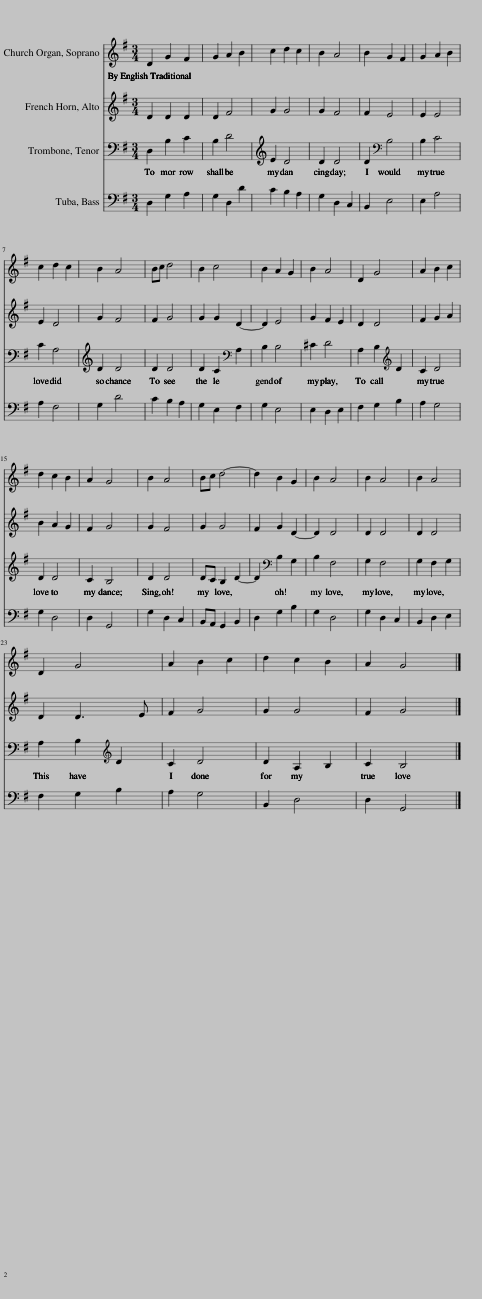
X:1
%%score 1 2 3 4
L:1/8
M:3/4
I:linebreak $
K:G
V:1 treble
V:2 treble
V:3 bass
V:4 bass
V:1
 D2 G2 F2 | G2 A2 B2 | c2 d2 c2 | B2 A4 | B2 G2 F2 | %5
 G2 A2 B2 |$ c2 d2 c2 | B2 A4 | Bc d4 | B2 c4 | %10
 B2 A2 G2 | B2 A4 | D2 G4 | A2 B2 c2 |$ d2 c2 B2 | %15
 A2 G4 | B2 A4 | Bc d4- | d2 B2 G2 | B2 A4 | %20
 B2 A4 | B2 A4 |$ D2 G4 | A2 B2 c2 | d2 c2 B2 | %25
 A2 G4 |] %26
V:2
 D2 D2 D2 | D2 F4 | G2 G4 | G2 F4 | F2 E4 | %5
 E2 E4 |$ E2 D4 | G2 F4 | F2 G4 | G2 G2 D2- | %10
 D2 E4 | G2 F2 E2 | D2 D4 | F2 G2 A2 |$ B2 A2 G2 | %15
 F2 G4 | G2 F4 | G2 G4 | F2 G2 D2- | D2 D4 | %20
 D2 D4 | D2 D4 |$ D2 D3 E | F2 G4 | G2 G4 | %25
 F2 G4 |] %26
V:3
 D,2 B,2 C2 | B,2 D4 | E2 D4 | D2 D4 | D2[K:bass] B,4 | %5
 B,2 C4 |$ C2 A,4 | D2 D4 | D2 D4 | D2 C2[K:bass] A,2 | %10
 B,2 B,4 | ^C2 D4 | A,2 B,2[K:treble] D2 | C2 D4 |$ D2 D4 | %15
 C2 B,4 | D2 D4 | DC B,2 D2- | D2[K:bass] B,2 G,2 | B,2 F,4 | %20
 G,2 F,4 | G,2 F,2 G,2 |$ A,2 B,2[K:treble] D2 | C2 D4 | D2 A,2 B,2 | %25
 C2 B,4 |] %26
V:4
 D,2 G,2 A,2 | G,2 D,2 D2 | C2 B,2 A,2 | G,2 D,2 C,2 | B,,2 E,4 | %5
 E,2 A,4 |$ A,2 F,4 | G,2 D4 | C2 B,2 A,2 | G,2 E,2 F,2 | %10
 G,2 E,4 | E,2 D,2 E,2 | F,2 G,2 B,2 | A,2 G,4 |$ G,2 D,4 | %15
 D,2 G,,4 | G,2 D,2 C,2 | B,,A,, G,,2 B,,2 | D,2 G,2 B,2 | G,2 D,4 | %20
 G,2 D,2 C,2 | B,,2 D,2 E,2 |$ F,2 G,2 B,2 | A,2 G,4 | B,,2 D,4 | %25
 D,2 G,,4 |] %26
